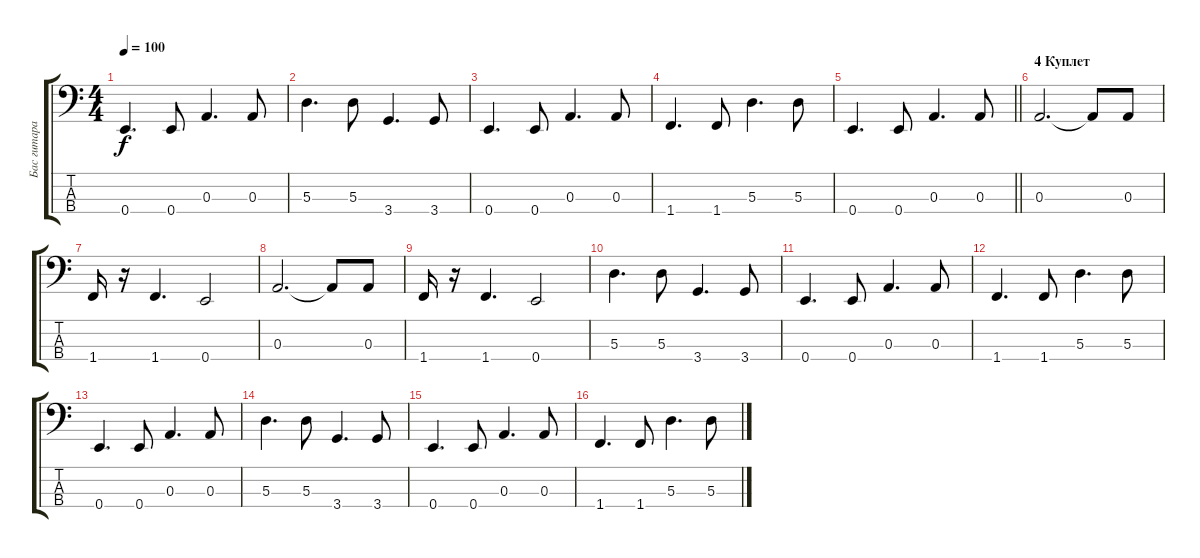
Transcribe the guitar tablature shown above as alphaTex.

\track ("Бас гитара" "Бас гитара") {instrument electricbassfinger}
\staff {score tabs}
\tuning (G2 D2 A1 E1) {hide}
\ts (4 4)
\tempo 100
\clef f4
\ks c
0.4.4{d dy f} 0.4.8 0.3.4{d} 0.3.8 |
5.3.4{d} 5.3.8 3.4.4{d} 3.4.8 |
0.4.4{d} 0.4.8 0.3.4{d} 0.3.8 |
1.4.4{d} 1.4.8 5.3.4{d} 5.3.8 |
\barLineRight lightlight
0.4.4{d} 0.4.8 0.3.4{d} 0.3.8 |
\section ("" "4 Куплет")
0.3.2{d} 0.3{t}.8 0.3.8 |
1.4.16 r.16 1.4.4{d} 0.4.2 |
0.3.2{d} 0.3{t}.8 0.3.8 |
1.4.16 r.16 1.4.4{d} 0.4.2 |
5.3.4{d} 5.3.8 3.4.4{d} 3.4.8 |
0.4.4{d} 0.4.8 0.3.4{d} 0.3.8 |
1.4.4{d} 1.4.8 5.3.4{d} 5.3.8 |
0.4.4{d} 0.4.8 0.3.4{d} 0.3.8 |
5.3.4{d} 5.3.8 3.4.4{d} 3.4.8 |
0.4.4{d} 0.4.8 0.3.4{d} 0.3.8 |
1.4.4{d} 1.4.8 5.3.4{d} 5.3.8
